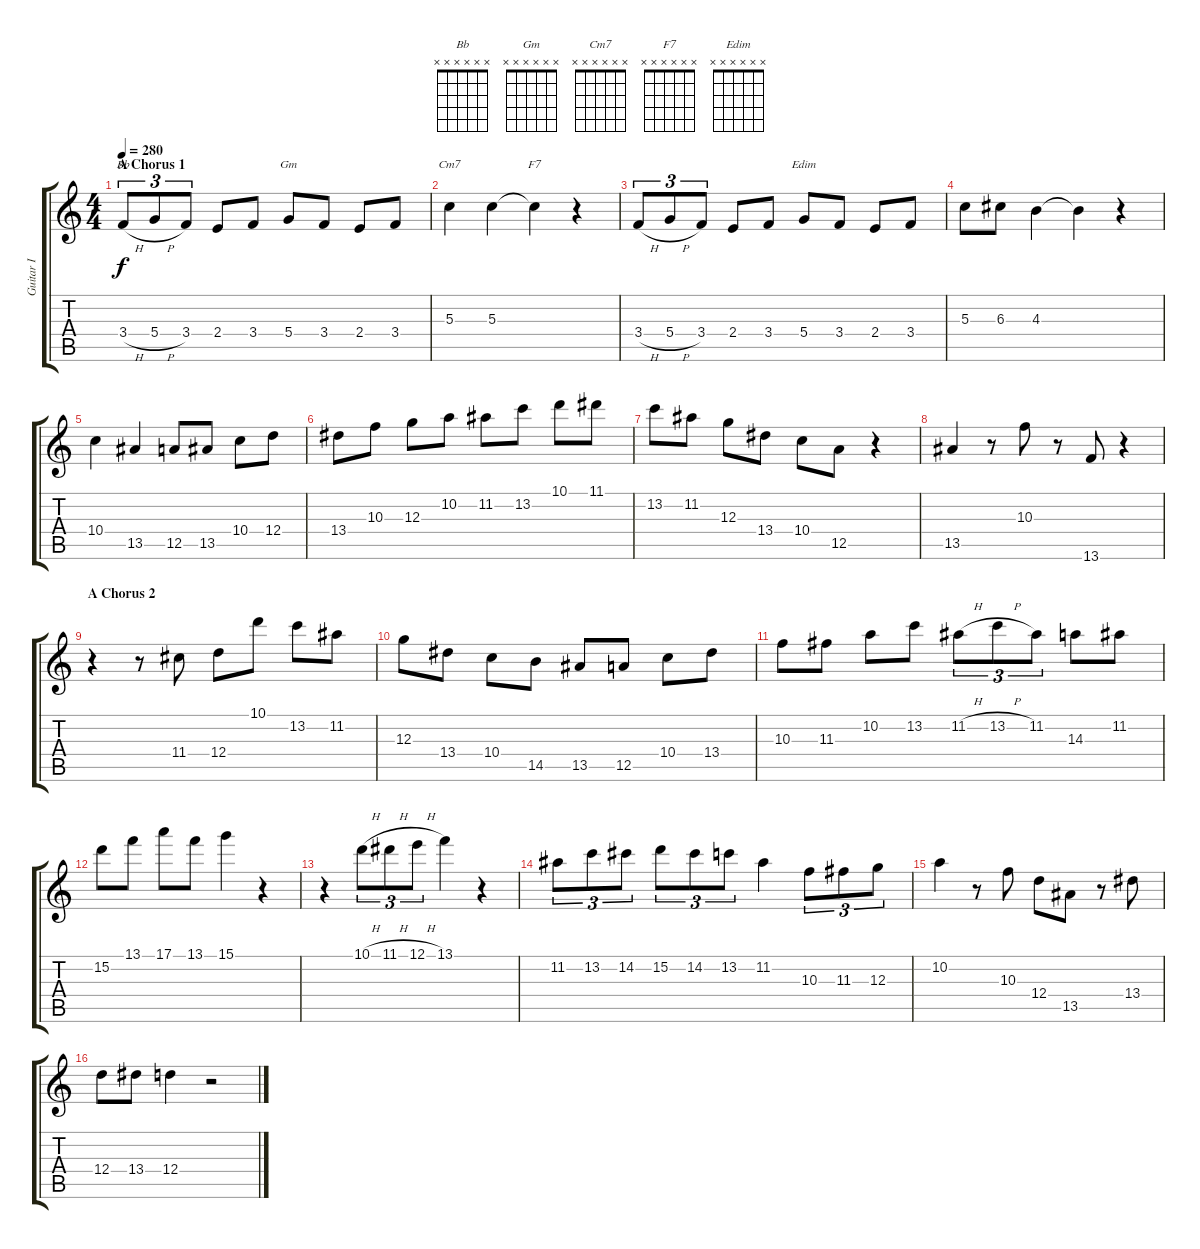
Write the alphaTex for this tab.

\track ("Guitar I" "Guitar I") {instrument acousticguitarsteel}
\staff {score tabs}
\tuning (E4 B3 G3 D3 A2 E2) {hide}
\chord ("Bb" x x x x x x) {firstfret 0}
\chord ("Gm" x x x x x x) {firstfret 0}
\chord ("Cm7" x x x x x x) {firstfret 0}
\chord ("F7" x x x x x x) {firstfret 0}
\chord ("Edim" x x x x x x) {firstfret 0}
\ts (4 4)
\section ("" "A Chorus 1")
\tempo 280
\clef g2
\ks c
3.4{h}.8{tu (3 2) ch "Bb" dy f instrument acousticguitarsteel} 5.4{h}.8{tu (3 2)} 3.4.8{tu (3 2)} 2.4.8 3.4.8 5.4.8{ch "Gm"} 3.4.8 2.4.8 3.4.8 |
5.3.4{ch "Cm7"} 5.3.4 5.3{t}.4{ch "F7"} r.4 |
3.4{h}.8{tu (3 2)} 5.4{h}.8{tu (3 2)} 3.4.8{tu (3 2)} 2.4.8 3.4.8 5.4.8{ch "Edim"} 3.4.8 2.4.8 3.4.8 |
5.3.8 6.3.8 4.3.4 4.3{t}.4 r.4 |
10.4.4 13.5.4 12.5.8 13.5.8 10.4.8 12.4.8 |
13.4.8 10.3.8 12.3.8 10.2.8 11.2.8 13.2.8 10.1.8 11.1.8 |
13.2.8 11.2.8 12.3.8 13.4.8 10.4.8 12.5.8 r.4 |
13.5.4 r.8 10.3.8 r.8 13.6.8 r.4 |
\section ("" "A Chorus 2")
r.4 r.8 11.4.8 12.4.8 10.1.8 13.2.8 11.2.8 |
12.3.8 13.4.8 10.4.8 14.5.8 13.5.8 12.5.8 10.4.8 13.4.8 |
10.3.8 11.3.8 10.2.8 13.2.8 11.2{h}.8{tu (3 2)} 13.2{h}.8{tu (3 2)} 11.2.8{tu (3 2)} 14.3.8 11.2.8 |
15.2.8 13.1.8 17.1.8 13.1.8 15.1.4 r.4 |
r.4 10.1{h}.8{tu (3 2)} 11.1{h}.8{tu (3 2)} 12.1{h}.8{tu (3 2)} 13.1.4 r.4 |
11.2.8{tu (3 2)} 13.2.8{tu (3 2)} 14.2.8{tu (3 2)} 15.2.8{tu (3 2)} 14.2.8{tu (3 2)} 13.2.8{tu (3 2)} 11.2.4 10.3.8{tu (3 2)} 11.3.8{tu (3 2)} 12.3.8{tu (3 2)} |
10.2.4 r.8 10.3.8 12.4.8 13.5.8 r.8 13.4.8 |
12.4.8 13.4.8 12.4.4 r.2
